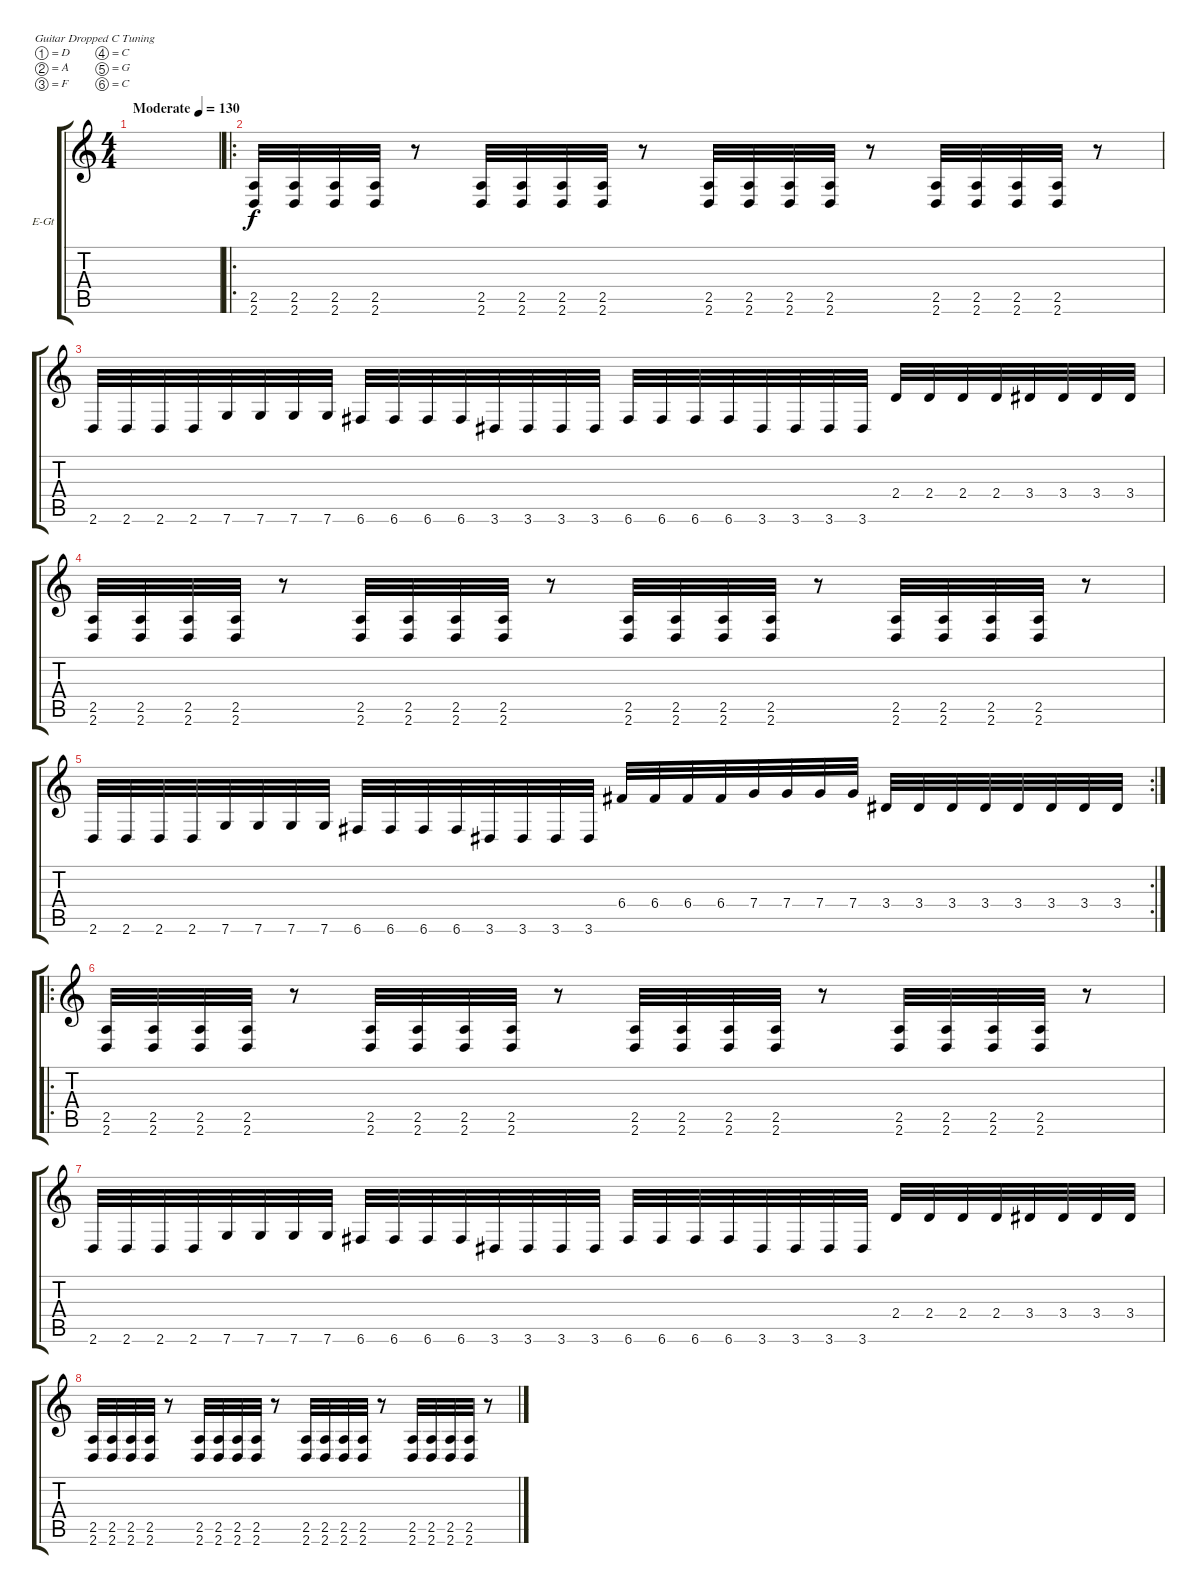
\bracketExtendMode groupsimilarinstruments
\firstSystemTrackNameOrientation horizontal
\otherSystemsTrackNameOrientation horizontal
\track ("Traccia 2" "E-Gt") {instrument distortionguitar}
\staff {score tabs}
\tuning (D4 A3 F3 C3 G2 C2)
\ts (4 4)
\tempo (130 "Moderate")
\clef g2
\ks c
|
\ro
(2.5 2.6).32 (2.5 2.6).32 (2.5 2.6).32 (2.5 2.6).32 r.8 (2.5 2.6).32 (2.5 2.6).32 (2.5 2.6).32 (2.5 2.6).32 r.8 (2.5 2.6).32 (2.5 2.6).32 (2.5 2.6).32 (2.5 2.6).32 r.8 (2.5 2.6).32 (2.5 2.6).32 (2.5 2.6).32 (2.5 2.6).32 r.8 |
2.6.32 2.6.32 2.6.32 2.6.32 7.6.32 7.6.32 7.6.32 7.6.32 6.6.32 6.6.32 6.6.32 6.6.32 3.6.32 3.6.32 3.6.32 3.6.32 6.6.32 6.6.32 6.6.32 6.6.32 3.6.32 3.6.32 3.6.32 3.6.32 2.4.32 2.4.32 2.4.32 2.4.32 3.4.32 3.4.32 3.4.32 3.4.32 |
(2.5 2.6).32 (2.5 2.6).32 (2.5 2.6).32 (2.5 2.6).32 r.8 (2.5 2.6).32 (2.5 2.6).32 (2.5 2.6).32 (2.5 2.6).32 r.8 (2.5 2.6).32 (2.5 2.6).32 (2.5 2.6).32 (2.5 2.6).32 r.8 (2.5 2.6).32 (2.5 2.6).32 (2.5 2.6).32 (2.5 2.6).32 r.8 |
\rc 2
2.6.32 2.6.32 2.6.32 2.6.32 7.6.32 7.6.32 7.6.32 7.6.32 6.6.32 6.6.32 6.6.32 6.6.32 3.6.32 3.6.32 3.6.32 3.6.32 6.4.32 6.4.32 6.4.32 6.4.32 7.4.32 7.4.32 7.4.32 7.4.32 3.4.32 3.4.32 3.4.32 3.4.32 3.4.32 3.4.32 3.4.32 3.4.32 |
\ro
(2.5 2.6).32 (2.5 2.6).32 (2.5 2.6).32 (2.5 2.6).32 r.8 (2.5 2.6).32 (2.5 2.6).32 (2.5 2.6).32 (2.5 2.6).32 r.8 (2.5 2.6).32 (2.5 2.6).32 (2.5 2.6).32 (2.5 2.6).32 r.8 (2.5 2.6).32 (2.5 2.6).32 (2.5 2.6).32 (2.5 2.6).32 r.8 |
2.6.32 2.6.32 2.6.32 2.6.32 7.6.32 7.6.32 7.6.32 7.6.32 6.6.32 6.6.32 6.6.32 6.6.32 3.6.32 3.6.32 3.6.32 3.6.32 6.6.32 6.6.32 6.6.32 6.6.32 3.6.32 3.6.32 3.6.32 3.6.32 2.4.32 2.4.32 2.4.32 2.4.32 3.4.32 3.4.32 3.4.32 3.4.32 |
(2.5 2.6).32 (2.5 2.6).32 (2.5 2.6).32 (2.5 2.6).32 r.8 (2.5 2.6).32 (2.5 2.6).32 (2.5 2.6).32 (2.5 2.6).32 r.8 (2.5 2.6).32 (2.5 2.6).32 (2.5 2.6).32 (2.5 2.6).32 r.8 (2.5 2.6).32 (2.5 2.6).32 (2.5 2.6).32 (2.5 2.6).32 r.8
